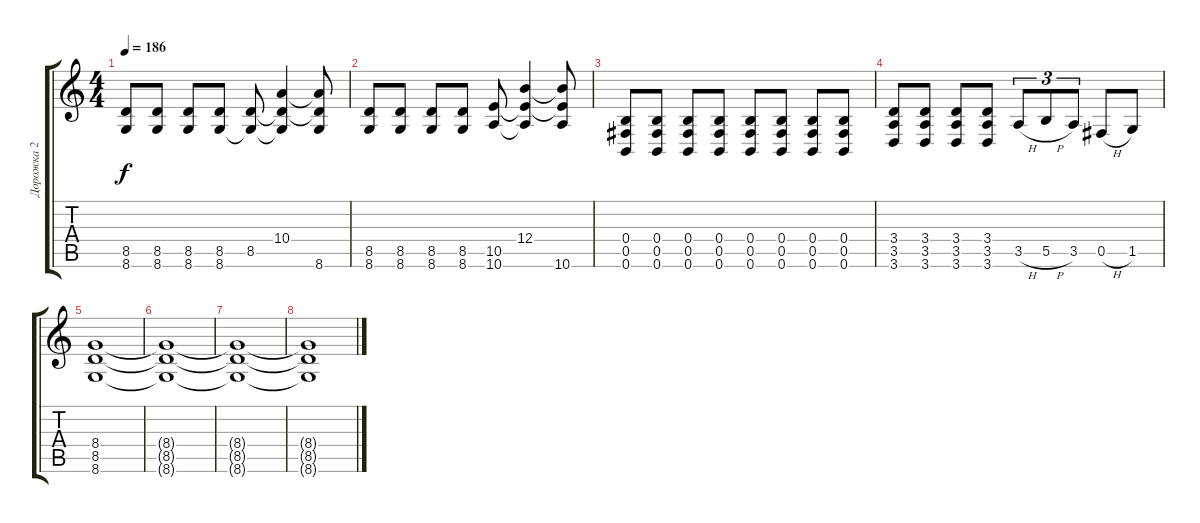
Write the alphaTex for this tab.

\track ("Дорожка 2" "Дорожка 2") {instrument distortionguitar}
\staff {score tabs}
\tuning (Db4 Ab3 E3 B2 Gb2 B1) {hide}
\ts (4 4)
\tempo 186
\clef g2
\ks c
(8.5 8.6).8{dy f} (8.5 8.6).8 (8.5 8.6).8 (8.5 8.6).8 (8.5 8.6{t}).8 (10.4 8.5{t} 8.6{t}).4 (10.4{t} 8.5{t} 8.6).8 |
(8.5 8.6).8 (8.5 8.6).8 (8.5 8.6).8 (8.5 8.6).8 (10.5 10.6).8 (12.4 10.5{t} 10.6{t}).4 (12.4{t} 10.5{t} 10.6).8 |
(0.4 0.5 0.6).8 (0.4 0.5 0.6).8 (0.4 0.5 0.6).8 (0.4 0.5 0.6).8 (0.4 0.5 0.6).8 (0.4 0.5 0.6).8 (0.4 0.5 0.6).8 (0.4 0.5 0.6).8 |
(3.4 3.5 3.6).8 (3.4 3.5 3.6).8 (3.4 3.5 3.6).8 (3.4 3.5 3.6).8 3.5{h}.8{tu (3 2)} 5.5{h}.8{tu (3 2)} 3.5.8{tu (3 2)} 0.5{h}.8 1.5.8 |
(8.4 8.5 8.6).1 |
(8.4{t} 8.5{t} 8.6{t}).1 |
(8.4{t} 8.5{t} 8.6{t}).1 |
(8.4{t} 8.5{t} 8.6{t}).1
